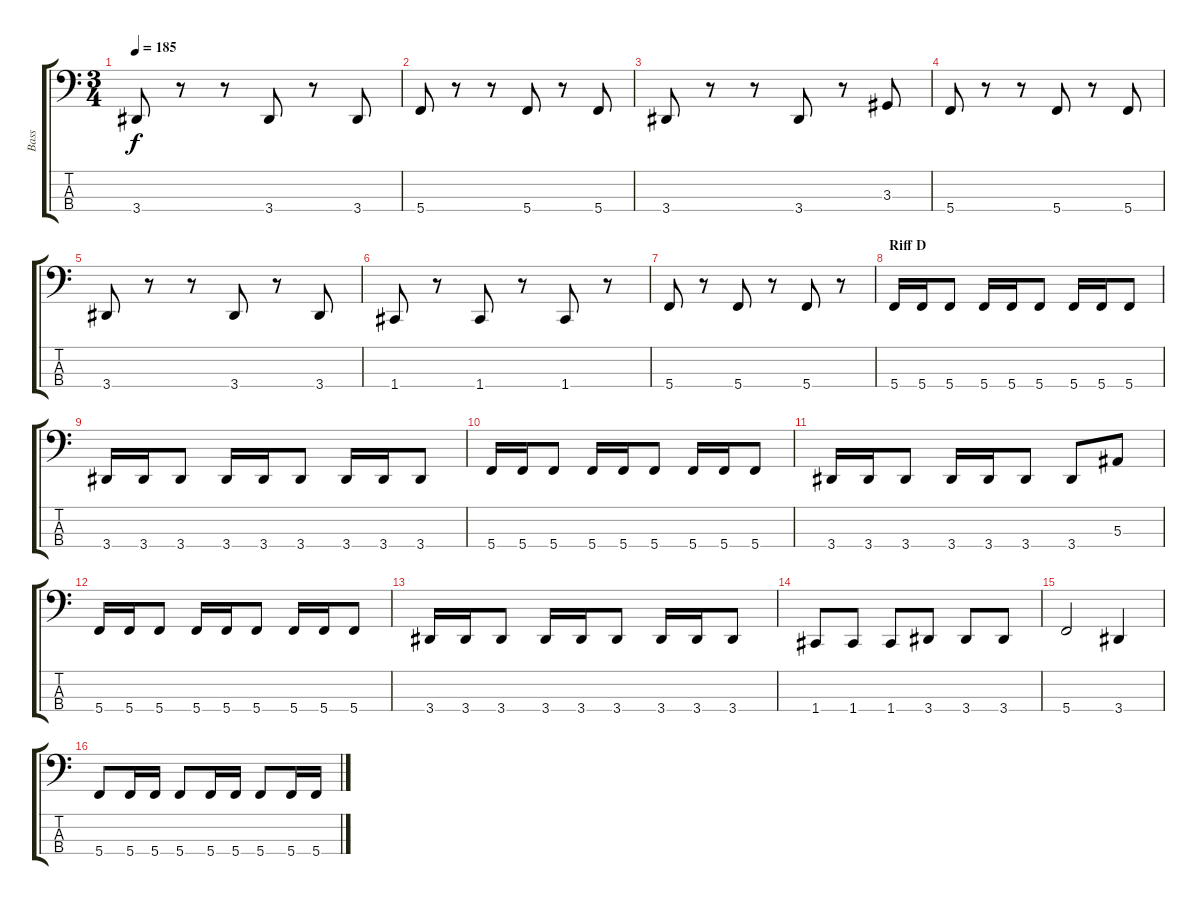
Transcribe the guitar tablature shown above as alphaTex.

\track ("Bass" "Bass") {instrument electricbassfinger}
\staff {score tabs}
\tuning (Eb2 Bb1 F1 C1) {hide}
\ts (3 4)
\tempo 185
\clef f4
\ks c
3.4.8{dy f} r.8 r.8 3.4.8 r.8 3.4.8 |
5.4.8 r.8 r.8 5.4.8 r.8 5.4.8 |
3.4.8 r.8 r.8 3.4.8 r.8 3.3.8 |
5.4.8 r.8 r.8 5.4.8 r.8 5.4.8 |
3.4.8 r.8 r.8 3.4.8 r.8 3.4.8 |
1.4.8 r.8 1.4.8 r.8 1.4.8 r.8 |
5.4.8 r.8 5.4.8 r.8 5.4.8 r.8 |
\section ("" "Riff D")
5.4.16 5.4.16 5.4.8 5.4.16 5.4.16 5.4.8 5.4.16 5.4.16 5.4.8 |
3.4.16 3.4.16 3.4.8 3.4.16 3.4.16 3.4.8 3.4.16 3.4.16 3.4.8 |
5.4.16 5.4.16 5.4.8 5.4.16 5.4.16 5.4.8 5.4.16 5.4.16 5.4.8 |
3.4.16 3.4.16 3.4.8 3.4.16 3.4.16 3.4.8 3.4.8 5.3.8 |
5.4.16 5.4.16 5.4.8 5.4.16 5.4.16 5.4.8 5.4.16 5.4.16 5.4.8 |
3.4.16 3.4.16 3.4.8 3.4.16 3.4.16 3.4.8 3.4.16 3.4.16 3.4.8 |
1.4.8 1.4.8 1.4.8 3.4.8 3.4.8 3.4.8 |
5.4.2 3.4.4 |
5.4.8 5.4.16 5.4.16 5.4.8 5.4.16 5.4.16 5.4.8 5.4.16 5.4.16
